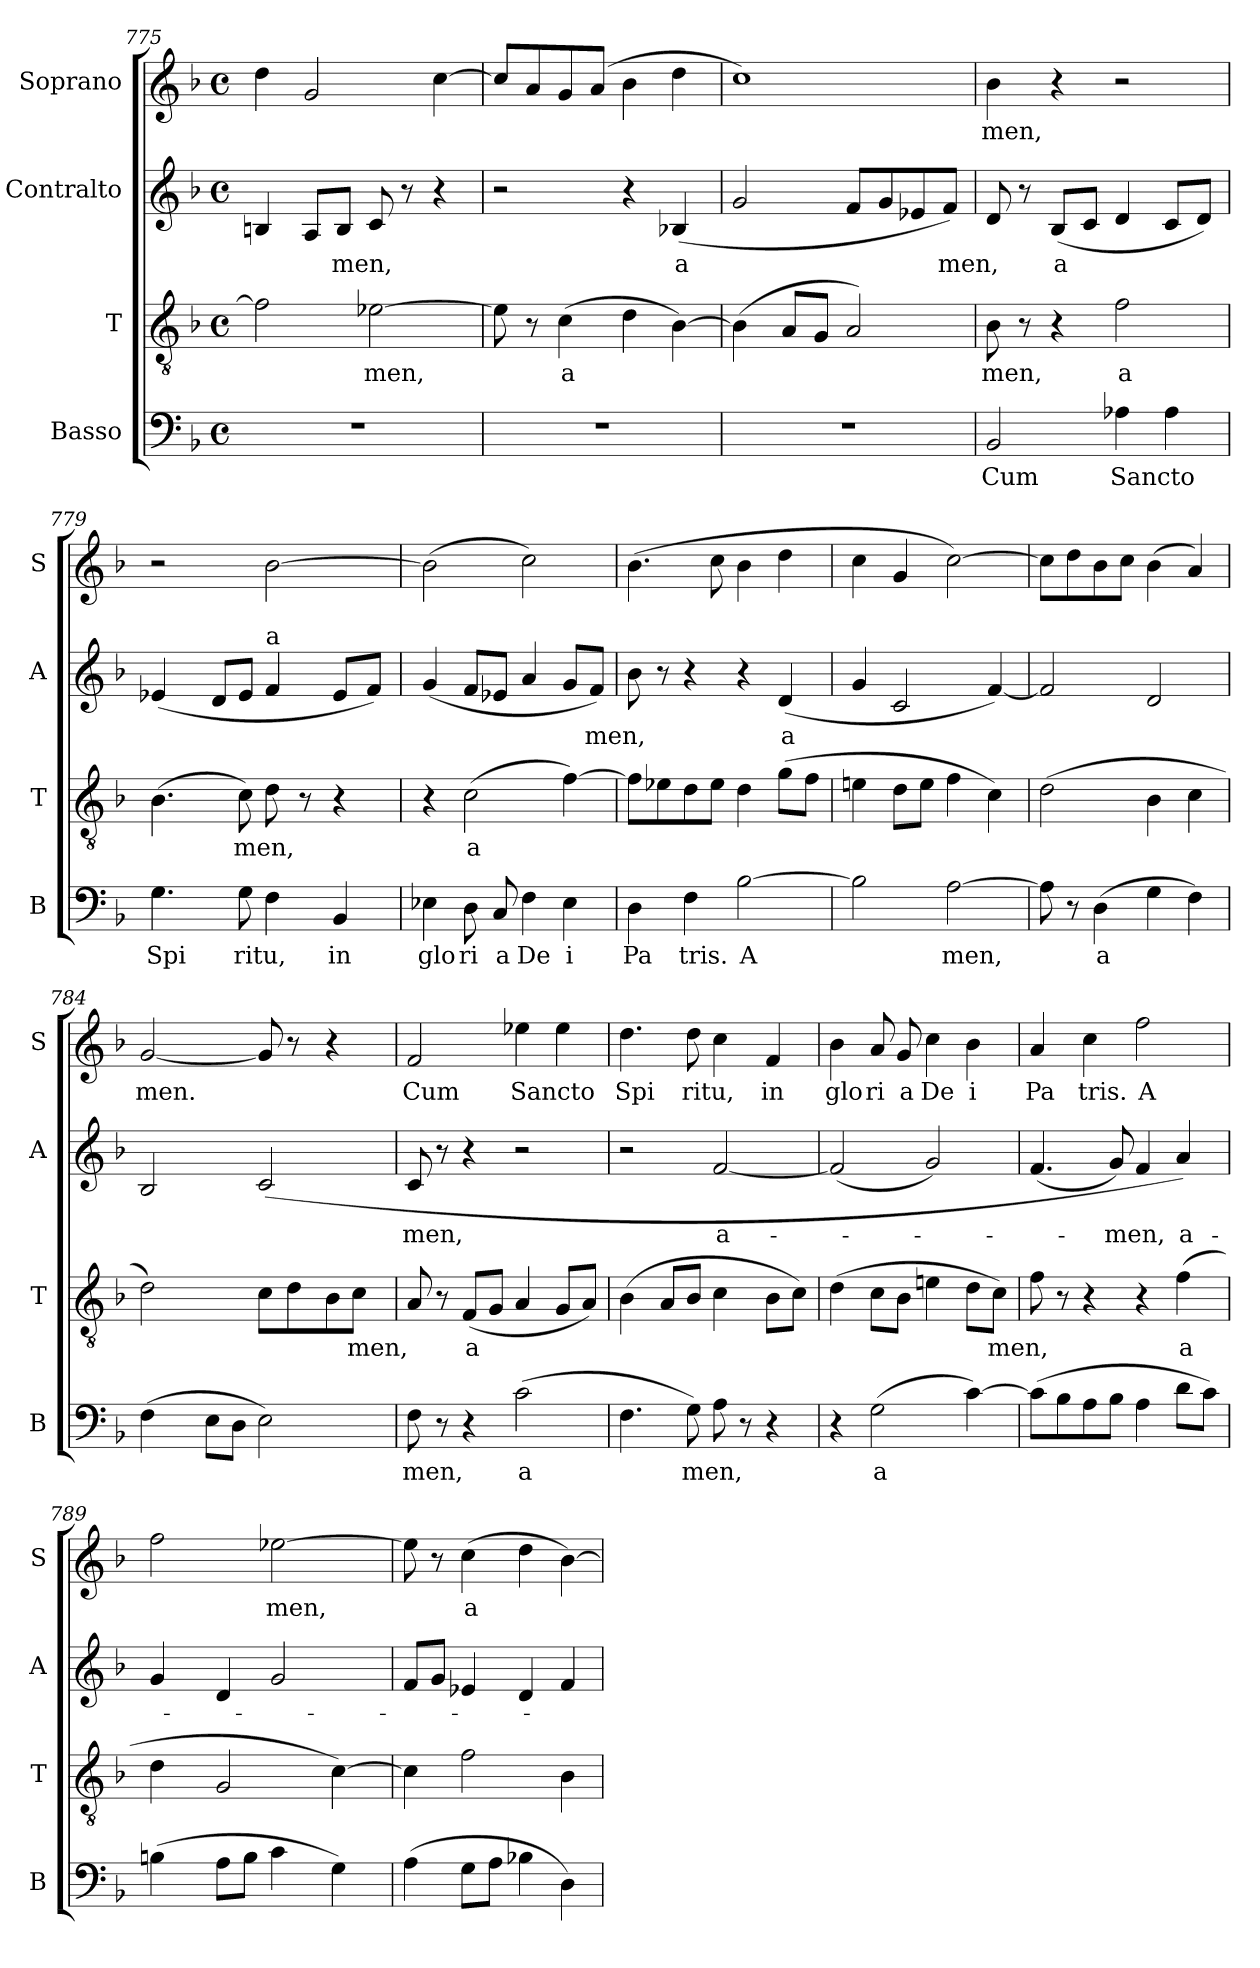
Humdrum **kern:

**kern	**text	**kern	**text	**kern	**text	**kern	**text
*part4	*part4	*part3	*part3	*part2	*part2	*part1	*part1
*staff4	*staff4	*staff3	*staff3	*staff2	*staff2	*staff1	*staff1
*I"Basso	*	*I"T	*	*I"Contralto	*	*I"Soprano	*
*I'B	*	*I'T	*	*I'A	*	*I'S	*
*clefF4	*	*clefGv2	*	*clefG2	*	*clefG2	*
*k[b-]	*	*k[b-]	*	*k[b-]	*	*k[b-]	*
*F:	*	*F:	*	*F:	*	*F:	*
*M4/4	*	*M4/4	*	*M4/4	*	*M4/4	*
*met(c)	*	*met(c)	*	*met(c)	*	*met(c)	*
=775	=775	=775	=775	=775	=775	=775	=775
1r	.	2f\]	.	4Bn/	.	4dd\	.
.	.	.	.	8A/L	.	2g/	.
!	!	!	!	!	!LO:LY:b	!	!
.	.	.	.	8B/J	men,	.	.
!	!	!	!LO:LY:b	!	!	!	!
.	.	[>2e-X\	men,	8c/	.	.	.
.	.	.	.	8r	.	.	.
.	.	.	.	4r	.	[>4cc\	.
=776	=776	=776	=776	=776	=776	=776	=776
1r	.	8e-\]	.	2r	.	8cc/L]	.
.	.	8r	.	.	.	8a/	.
!	!	!	!LO:LY:b:cj	!	!	!	!
.	.	(>4c\	a	.	.	8g/	.
.	.	.	.	.	.	(>8a/J	.
.	.	4d\	.	4r	.	4b-\	.
!	!	!	!	!	!LO:LY:b:cj	!	!
.	.	[>4B-\)	.	(<4B-X/	a	4dd\	.
=777	=777	=777	=777	=777	=777	=777	=777
1r	.	(>4B-\]	.	2g/	.	1cc)	.
.	.	8A/L	.	.	.	.	.
.	.	8G/J	.	.	.	.	.
.	.	2A/)	.	8f/L	.	.	.
.	.	.	.	8g/	.	.	.
.	.	.	.	8e-X/	.	.	.
!	!	!	!	!	!LO:LY:b	!	!
.	.	.	.	8f/J)	men,	.	.
=778	=778	=778	=778	=778	=778	=778	=778
!	!LO:LY:b:cj	!	!LO:LY:b:cj	!	!	!	!LO:LY:b:cj
2BB-/	Cum	8B-\	men,	8d/	.	4b-\	-men,
.	.	8r	.	8r	.	.	.
!	!	!	!	!	!LO:LY:b:cj	!	!
.	.	4r	.	(<8B-/L	a	4r	.
.	.	.	.	8c/J	.	.	.
!	!LO:LY:b:cj	!	!LO:LY:b:cj	!	!	!	!
4A-X\	Sancto	2f\	a	4d/	.	2r	.
4A-\	.	.	.	8c/L	.	.	.
.	.	.	.	8d/J)	.	.	.
!!LO:LB:g=z
=779	=779	=779	=779	=779	=779	=779	=779
!	!LO:LY:b:cj	!	!	!	!	!	!
*	*	*^	*	*^	*	*	*
4.G\	Spi	(>4.B-\	16.ryy	.	(<4e-X/	8..ryy	.	2r	.
.	.	.	2ryy	.	.	.	.	.	.
.	.	.	.	.	.	2ryy	.	.	.
.	.	.	.	.	8d/L	.	.	.	.
!	!LO:LY:b	!	!	!LO:LY:b	!	!	!	!	!
8G\	ritu,	8c\)	.	men,	8e-/J	.	.	.	.
!	!	!	!	!	!LO:TX:a:t=a	!	!	!	!
4F\	.	8d\	.	.	4f/	.	.	[>2b-\	.
.	.	.	4ryy	.	.	.	.	.	.
.	.	8r	.	.	.	.	.	.	.
.	.	.	.	.	.	4ryy	.	.	.
!	!LO:LY:b:cj	!	!	!	!	!	!	!	!
4BB-/	in	4r	.	.	8e-/L	.	.	.	.
.	.	.	8ryy	.	.	.	.	.	.
.	.	.	.	.	8f/J)	.	.	.	.
.	.	.	32ryy	.	.	32ryy	.	.	.
=780	=780	=780	=780	=780	=780	=780	=780	=780	=780
!	!LO:LY:b:cj	!	!	!	!	!	!	!	!
*	*	*v	*v	*	*	*	*	*	*
*	*	*	*	*v	*v	*	*	*
4E-X\	glo	4r	.	(<4g/	.	(>2b-\]	.
!	!LO:LY:b:cj	!	!LO:LY:b:cj	!	!	!	!
8D\	ri	(>2c\	a	8f/L	.	.	.
!	!LO:LY:b:cj	!	!	!	!	!	!
8C/	a	.	.	8e-X/J	.	.	.
!	!LO:LY:b:cj	!	!	!	!	!	!
4F\	De	.	.	4a/	.	2cc\)	.
!	!LO:LY:b:cj	!	!	!	!	!	!
4E-\	i	[>4f\)	.	8g/L	.	.	.
!	!	!	!	!	!LO:LY:b	!	!
.	.	.	.	8f/J)	men,	.	.
=781	=781	=781	=781	=781	=781	=781	=781
!	!LO:LY:b:cj	!	!	!	!	!	!
4D\	Pa	8f\L]	.	8b-\	.	(>4.b-\	.
.	.	8e-X\	.	8r	.	.	.
!	!LO:LY:b:cj	!	!	!	!	!	!
4F\	tris.	8d\	.	4r	.	.	.
.	.	8e-\J	.	.	.	8cc\	.
!	!LO:LY:b:cj	!	!	!	!	!	!
[>2B-\	A	4d\	.	4r	.	4b-\	.
!	!	!	!	!	!LO:LY:b:cj	!	!
.	.	(>8g\L	.	(<4d/	a	4dd\	.
.	.	8f\J	.	.	.	.	.
=782	=782	=782	=782	=782	=782	=782	=782
2B-\]	.	4en\	.	4g/	.	4cc\	.
.	.	8d\L	.	2c/	.	4g/	.
.	.	8e\J	.	.	.	.	.
!	!LO:LY:b	!	!	!	!	!	!
[>2A\	men,	4f\	.	.	.	[>2cc\)	.
.	.	4c\)	.	[<4f/)	.	.	.
=783	=783	=783	=783	=783	=783	=783	=783
8A\]	.	(<2d\	.	2f/]	.	8cc\L]	.
8r	.	.	.	.	.	8dd\	.
!	!LO:LY:b:cj	!	!	!	!	!	!
(>4D\	a	.	.	.	.	8b-\	.
.	.	.	.	.	.	8cc\J	.
4G\	.	4B-\	.	2d/	.	(>4b-\	.
4F\)	.	4c\	.	.	.	4a/)	.
!!LO:LB:g=z
=784	=784	=784	=784	=784	=784	=784	=784
!	!	!	!	!	!	!	!LO:LY:b
*^	*	*^	*	*	*	*	*
(>4F\	8ryy	.	2d\)	8ryy	.	2B-/	.	[<2g/	men.
.	32.ryy	.	.	64ryy	.	.	.	.	.
.	.	.	.	2ryy	.	.	.	.	.
.	2ryy	.	.	.	.	.	.	.	.
8E\L	.	.	.	.	.	.	.	.	.
8D\J	.	.	.	.	.	.	.	.	.
2E\)	.	.	8c\L	.	.	(>2c/	.	8g/]	.
.	.	.	8d\	.	.	.	.	8r	.
.	.	.	.	4ryy	.	.	.	.	.
.	4ryy	.	.	.	.	.	.	.	.
.	.	.	8B-\	.	.	.	.	4r	.
!	!	!	!	!	!LO:LY:b	!	!	!	!
.	.	.	8c\J	.	men,	.	.	.	.
.	.	.	.	16..ryy	.	.	.	.	.
.	16ryy	.	.	.	.	.	.	.	.
.	64ryy	.	.	.	.	.	.	.	.
=785	=785	=785	=785	=785	=785	=785	=785	=785	=785
!	!	!LO:LY:b:cj	!	!	!	!	!LO:LY:b:cj	!	!LO:LY:b:cj
*v	*v	*	*	*	*	*	*	*	*
*	*	*v	*v	*	*	*	*	*
8F\	men,	8A/	.	8c/	men,	2f/	Cum
8r	.	8r	.	8r	.	.	.
!	!	!	!LO:LY:b:cj	!	!	!	!
4r	.	(<8F/L	a	4r	.	.	.
.	.	8G/J	.	.	.	.	.
!	!LO:LY:b:cj	!	!	!	!	!	!LO:LY:b:cj
(>2c\	a	4A/	.	2r	.	4ee-X\	Sancto
.	.	8G/L	.	.	.	4ee-\	.
.	.	8A/J)	.	.	.	.	.
=786	=786	=786	=786	=786	=786	=786	=786
!	!	!	!	!	!	!	!LO:LY:b:cj
4.F\	.	(>4B-\	.	2r	.	4.dd\	Spi
.	.	8A/L	.	.	.	.	.
!	!LO:LY:b	!	!	!	!	!	!LO:LY:b
8G\)	men,	8B-/J	.	.	.	8dd\	ritu,
!	!	!	!	!	!LO:LY:b:cj	!	!
8A\	.	4c\	.	[<2f/	a-	4cc\	.
8r	.	.	.	.	.	.	.
!	!	!	!	!	!	!	!LO:LY:b:cj
4r	.	8B-\L	.	.	.	4f/	in
.	.	8c\J)	.	.	.	.	.
=787	=787	=787	=787	=787	=787	=787	=787
!	!	!	!	!	!	!	!LO:LY:b:cj
4r	.	(>4d\	.	(<2f/]	.	4b-\	glo
!	!LO:LY:b:cj	!	!	!	!	!	!LO:LY:b:cj
(>2G\	a	8c\L	.	.	.	8a/	ri
!	!	!	!	!	!	!	!LO:LY:b:cj
.	.	8B-\J	.	.	.	8g/	a
!	!	!	!	!	!	!	!LO:LY:b:cj
.	.	4en\	.	2g/)	.	4cc\	De
!	!	!	!	!	!	!	!LO:LY:b:cj
[>4c\)	.	8d\L	.	.	.	4b-\	i
!	!	!	!LO:LY:b	!	!	!	!
.	.	8c\J)	men,	.	.	.	.
=788	=788	=788	=788	=788	=788	=788	=788
!	!	!	!	!	!	!	!LO:LY:b:cj
(>8c\L]	.	8f\	.	(<4.f/	.	4a/	Pa
8B-\	.	8r	.	.	.	.	.
!	!	!	!	!	!	!	!LO:LY:b:cj
8A\	.	4r	.	.	.	4cc\	tris.
!	!	!	!	!	!LO:LY:b	!	!
8B-\J	.	.	.	8g/)	-men,	.	.
!	!	!	!	!	!	!	!LO:LY:b:cj
4A\	.	4r	.	4f/	.	2ff\	A
!	!	!	!LO:LY:b:cj	!	!LO:LY:b:cj	!	!
8d\L	.	(<4f\	a	4a/)	a-	.	.
8c\J)	.	.	.	.	.	.	.
!!LO:PB:g=z
=789	=789	=789	=789	=789	=789	=789	=789
*^	*	*^	*	*^	*	*^	*
(>4Bn\	8ryy	.	4d\	8ryy	.	4g/	8ryy	.	2ff\	8ryy	.
.	64ryy	.	.	64ryy	.	.	64ryy	.	.	32ryy	.
.	2ryy	.	.	2ryy	.	.	2ryy	.	.	.	.
.	.	.	.	.	.	.	.	.	.	2ryy	.
8A\L	.	.	2G/	.	.	4d/	.	.	.	.	.
8B\J	.	.	.	.	.	.	.	.	.	.	.
!	!	!	!	!	!	!	!	!	!	!	!LO:LY:b
4c\	.	.	.	.	.	2g/	.	.	[>2ee-X\	.	men,
.	4ryy	.	.	4ryy	.	.	4ryy	.	.	.	.
.	.	.	.	.	.	.	.	.	.	4ryy	.
4G\)	.	.	[>4c\)	.	.	.	.	.	.	.	.
.	16..ryy	.	.	16..ryy	.	.	16..ryy	.	.	.	.
.	.	.	.	.	.	.	.	.	.	16.ryy	.
*v	*v	*	*	*	*	*v	*v	*	*v	*v	*
*	*	*v	*v	*	*	*	*	*
=790	=790	=790	=790	=790	=790	=790	=790
(>4A\	.	4c\]	.	8f/L	.	8ee-\]	.
.	.	.	.	8g/J	.	8r	.
!	!	!	!	!	!	!	!LO:LY:b:cj
8G\L	.	2f\	.	4e-X/	.	(>4cc\	a
8A\J	.	.	.	.	.	.	.
4B-X\	.	.	.	4d/	.	4dd\	.
4D\)	.	4B-\	.	4f/	.	[>4b-\)	.
=	=	=	=	=	=	=	=
*-	*-	*-	*-	*-	*-	*-	*-
